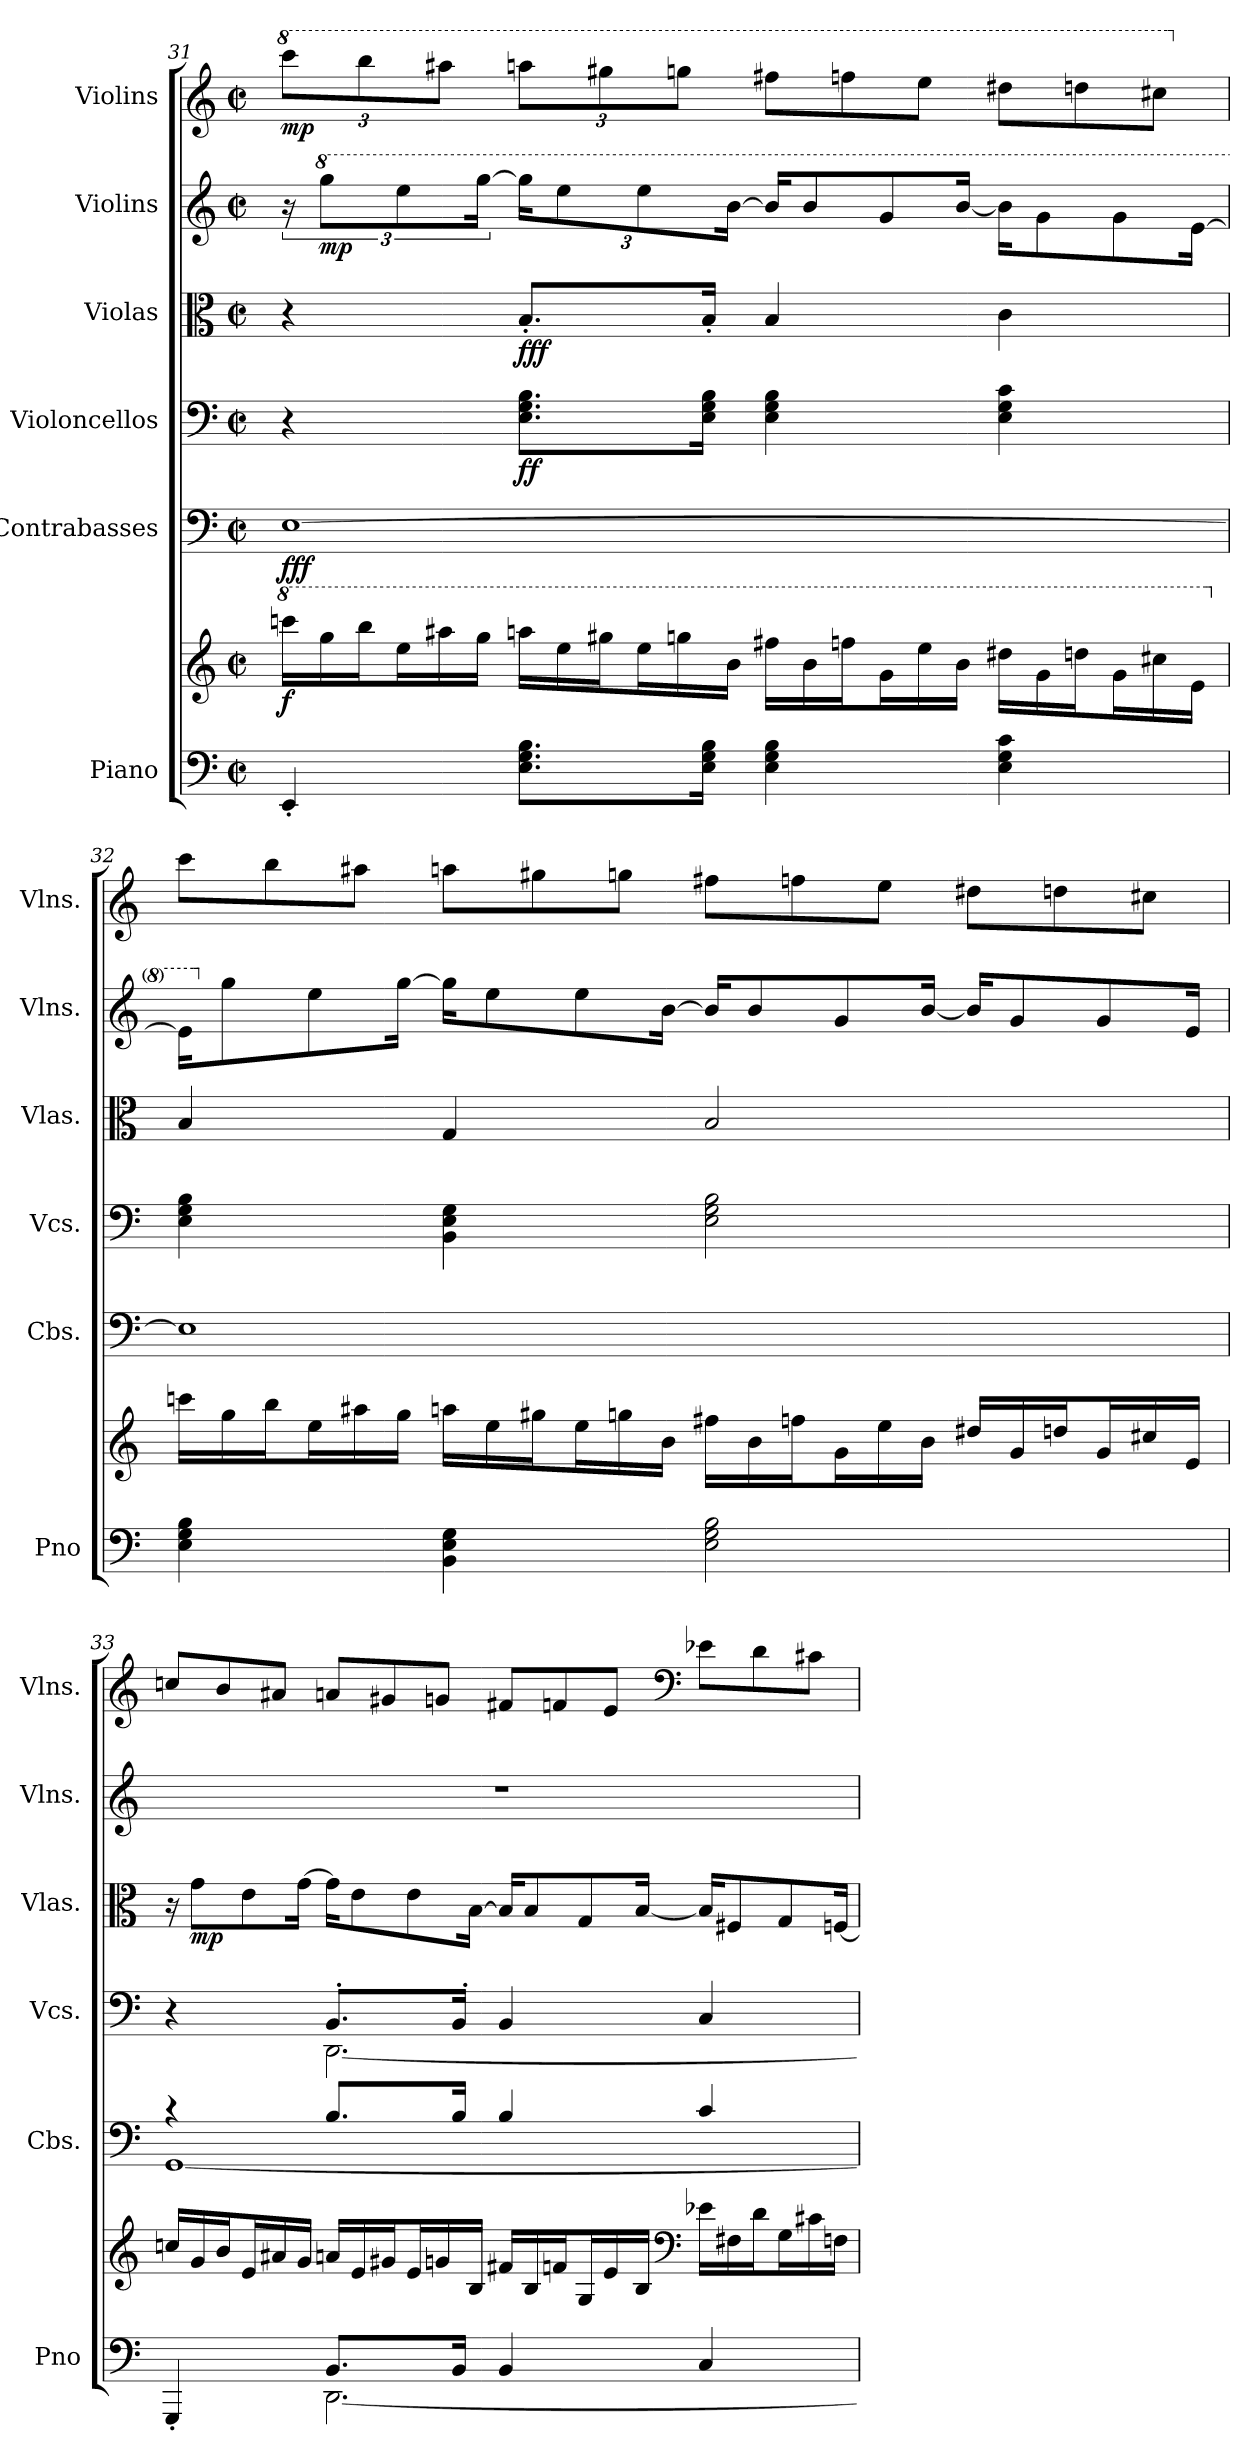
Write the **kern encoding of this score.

**kern	**kern	**dynam	**kern	**dynam	**kern	**dynam	**kern	**dynam	**kern	**dynam	**kern	**dynam
*part6	*part6	*part6	*part5	*part5	*part4	*part4	*part3	*part3	*part2	*part2	*part1	*part1
*staff7	*staff6	*staff6/7	*staff5	*staff5	*staff4	*staff4	*staff3	*staff3	*staff2	*staff2	*staff1	*staff1
*I"Piano	*	*	*I"Contrabasses	*	*I"Violoncellos	*	*I"Violas	*	*I"Violins	*	*I"Violins	*
*I'Pno	*	*	*I'Cbs.	*	*I'Vcs.	*	*I'Vlas.	*	*I'Vlns.	*	*I'Vlns.	*
*clefF4	*clefG2	*	*clefF4	*	*clefF4	*	*clefC3	*	*clefG2	*	*clefG2	*
*	*	*	*ITrd7c12	*	*	*	*	*	*	*	*	*
*k[]	*k[]	*	*k[]	*	*k[]	*	*k[]	*	*k[]	*	*k[]	*
*M4/4	*M4/4	*	*M4/4	*	*M4/4	*	*M4/4	*	*M4/4	*	*M4/4	*
*met(c|)	*met(c|)	*	*met(c|)	*	*met(c|)	*	*met(c|)	*	*met(c|)	*	*met(c|)	*
*	*8va	*	*	*	*	*	*	*	*	*	*	*
*	*Xtuplet	*	*	*	*	*	*	*	*	*	*	*
*	*	*	*	*	*	*	*	*	*	*	*8va	*
*	*	*	*	*	*	*	*	*	*	*	*Xbrackettup	*
=31	=31	=31	=31	=31	=31	=31	=31	=31	=31	=31	=31	=31
!	!	!LO:DY:b	!	!LO:DY:b	!	!	!	!	!	!	!	!LO:DY:b
4EE'/	24ccccn\LL	f	[1EE	fff	4r	.	4r	.	24r	.	12cccc\L	mp
*	*	*	*	*	*	*	*	*	*8va	*	*	*
!	!	!	!	!	!	!	!	!	!	!LO:DY:b	!	!
.	24ggg\	.	.	.	.	.	.	.	12ggg\L	mp	.	.
.	24bbb\J	.	.	.	.	.	.	.	.	.	12bbb\	.
.	24eee\L	.	.	.	.	.	.	.	12eee\	.	.	.
.	24aaa#X\	.	.	.	.	.	.	.	.	.	12aaa#X\J	.
.	24ggg\JJ	.	.	.	.	.	.	.	[24ggg\Jk	.	.	.
*	*	*	*	*	*	*	*	*	*Xbrackettup	*	*	*
!	!	!	!	!	!	!LO:DY:b	!	!LO:DY:b	!	!	!	!
8.E\ 8.G\ 8.B\L	24aaan\LL	.	.	.	8.E\ 8.G\ 8.B\L	ff	8.B'/L	fff	24ggg\KL]	.	12aaan\L	.
.	24eee\	.	.	.	.	.	.	.	12eee\	.	.	.
.	24ggg#X\J	.	.	.	.	.	.	.	.	.	12ggg#X\	.
.	24eee\L	.	.	.	.	.	.	.	12eee\	.	.	.
.	24gggn\	.	.	.	.	.	.	.	.	.	12gggn\J	.
16E\ 16G\ 16B\Jk	.	.	.	.	16E\ 16G\ 16B\Jk	.	16B'/Jk	.	.	.	.	.
.	24bb\JJ	.	.	.	.	.	.	.	[24bb\Jk	.	.	.
*	*	*	*	*	*	*	*	*	*Xtuplet	*	*Xtuplet	*
4E\ 4G\ 4B\	24fff#X\LL	.	.	.	4E\ 4G\ 4B\	.	4B/	.	24bb/KL]	.	12fff#X\L	.
.	24bb\	.	.	.	.	.	.	.	12bb/	.	.	.
.	24fffn\J	.	.	.	.	.	.	.	.	.	12fffn\	.
.	24gg\L	.	.	.	.	.	.	.	12gg/	.	.	.
.	24eee\	.	.	.	.	.	.	.	.	.	12eee\J	.
.	24bb\JJ	.	.	.	.	.	.	.	[24bb/Jk	.	.	.
4E\ 4G\ 4c\	24ddd#X\LL	.	.	.	4E\ 4G\ 4c\	.	4c\	.	24bb\KL]	.	12ddd#X\L	.
.	24gg\	.	.	.	.	.	.	.	12gg\	.	.	.
.	24dddn\J	.	.	.	.	.	.	.	.	.	12dddn\	.
.	24gg\L	.	.	.	.	.	.	.	12gg\	.	.	.
.	24ccc#X\	.	.	.	.	.	.	.	.	.	12ccc#X\J	.
.	24ee\JJ	.	.	.	.	.	.	.	[24ee\Jk	.	.	.
!!LO:LB:g=z
=32	=32	=32	=32	=32	=32	=32	=32	=32	=32	=32	=32	=32
*	*X8va	*	*	*	*	*	*	*	*	*	*	*
*	*	*	*	*	*	*	*	*	*	*	*X8va	*
4E\ 4G\ 4B\	24cccn\LL	.	1EE]	.	4E\ 4G\ 4B\	.	4B/	.	24ee\KL]	.	12ccc\L	.
*	*	*	*	*	*	*	*	*	*X8va	*	*	*
.	24gg\	.	.	.	.	.	.	.	12gg\	.	.	.
.	24bb\J	.	.	.	.	.	.	.	.	.	12bb\	.
.	24ee\L	.	.	.	.	.	.	.	12ee\	.	.	.
.	24aa#X\	.	.	.	.	.	.	.	.	.	12aa#X\J	.
.	24gg\JJ	.	.	.	.	.	.	.	[24gg\Jk	.	.	.
4BB\ 4E\ 4G\	24aan\LL	.	.	.	4BB\ 4E\ 4G\	.	4G/	.	24gg\KL]	.	12aan\L	.
.	24ee\	.	.	.	.	.	.	.	12ee\	.	.	.
.	24gg#X\J	.	.	.	.	.	.	.	.	.	12gg#X\	.
.	24ee\L	.	.	.	.	.	.	.	12ee\	.	.	.
.	24ggn\	.	.	.	.	.	.	.	.	.	12ggn\J	.
.	24b\JJ	.	.	.	.	.	.	.	[24b\Jk	.	.	.
2E\ 2G\ 2B\	24ff#X\LL	.	.	.	2E\ 2G\ 2B\	.	2B/	.	24b/KL]	.	12ff#X\L	.
.	24b\	.	.	.	.	.	.	.	12b/	.	.	.
.	24ffn\J	.	.	.	.	.	.	.	.	.	12ffn\	.
.	24g\L	.	.	.	.	.	.	.	12g/	.	.	.
.	24ee\	.	.	.	.	.	.	.	.	.	12ee\J	.
.	24b\JJ	.	.	.	.	.	.	.	[24b/Jk	.	.	.
.	24dd#X/LL	.	.	.	.	.	.	.	24b/KL]	.	12dd#X\L	.
.	24g/	.	.	.	.	.	.	.	12g/	.	.	.
.	24ddn/J	.	.	.	.	.	.	.	.	.	12ddn\	.
.	24g/L	.	.	.	.	.	.	.	12g/	.	.	.
.	24cc#X/	.	.	.	.	.	.	.	.	.	12cc#X\J	.
.	24e/JJ	.	.	.	.	.	.	.	24e/Jk	.	.	.
=33	=33	=33	=33	=33	=33	=33	=33	=33	=33	=33	=33	=33
*^	*	*	*^	*	*^	*	*	*	*	*	*	*
*	*	*	*	*	*	*	*	*	*	*Xtuplet	*	*	*	*	*
4GGG'/	4ryy	24ccn/LL	.	4r	[1GGG	.	4r	4ryy	.	24r	.	1r	.	12ccn/L	.
!	!	!	!	!	!	!	!	!	!	!	!LO:DY:b	!	!	!	!
.	.	24g/	.	.	.	.	.	.	.	12g\L	mp	.	.	.	.
.	.	24b/J	.	.	.	.	.	.	.	.	.	.	.	12b/	.
.	.	24e/L	.	.	.	.	.	.	.	12e\	.	.	.	.	.
.	.	24a#X/	.	.	.	.	.	.	.	.	.	.	.	12a#X/J	.
.	.	24g/JJ	.	.	.	.	.	.	.	[24g\Jk	.	.	.	.	.
8.BB/L	[2.DD\	24an/LL	.	8.BB/L	.	.	8.BB'/L	[2.DD\	.	24g\KL]	.	.	.	12an/L	.
.	.	24e/	.	.	.	.	.	.	.	12e\	.	.	.	.	.
.	.	24g#X/J	.	.	.	.	.	.	.	.	.	.	.	12g#X/	.
.	.	24e/L	.	.	.	.	.	.	.	12e\	.	.	.	.	.
.	.	24gn/	.	.	.	.	.	.	.	.	.	.	.	12gn/J	.
16BB/Jk	.	.	.	16BB/Jk	.	.	16BB'/Jk	.	.	.	.	.	.	.	.
.	.	24B/JJ	.	.	.	.	.	.	.	[24B\Jk	.	.	.	.	.
4BB/	.	24f#X/LL	.	4BB/	.	.	4BB/	.	.	24B/KL]	.	.	.	12f#X/L	.
.	.	24B/	.	.	.	.	.	.	.	12B/	.	.	.	.	.
.	.	24fn/J	.	.	.	.	.	.	.	.	.	.	.	12fn/	.
.	.	24G/L	.	.	.	.	.	.	.	12G/	.	.	.	.	.
.	.	24e/	.	.	.	.	.	.	.	.	.	.	.	12e/J	.
.	.	24B/JJ	.	.	.	.	.	.	.	[24B/Jk	.	.	.	.	.
*	*	*clefF4	*	*	*	*	*	*	*	*	*	*	*	*clefF4	*
4C/	.	24e-X\LL	.	4C/	.	.	4C/	.	.	24B/KL]	.	.	.	12e-X\L	.
.	.	24F#X\	.	.	.	.	.	.	.	12F#X/	.	.	.	.	.
.	.	24d\J	.	.	.	.	.	.	.	.	.	.	.	12d\	.
.	.	24G\L	.	.	.	.	.	.	.	12G/	.	.	.	.	.
.	.	24c#X\	.	.	.	.	.	.	.	.	.	.	.	12c#X\J	.
.	.	24Fn\JJ	.	.	.	.	.	.	.	[24Fn/Jk	.	.	.	.	.
*	*	*	*	*v	*v	*	*	*	*	*	*	*	*	*	*
*v	*v	*	*	*	*	*v	*v	*	*	*	*	*	*	*
=	=	=	=	=	=	=	=	=	=	=	=	=
*-	*-	*-	*-	*-	*-	*-	*-	*-	*-	*-	*-	*-
